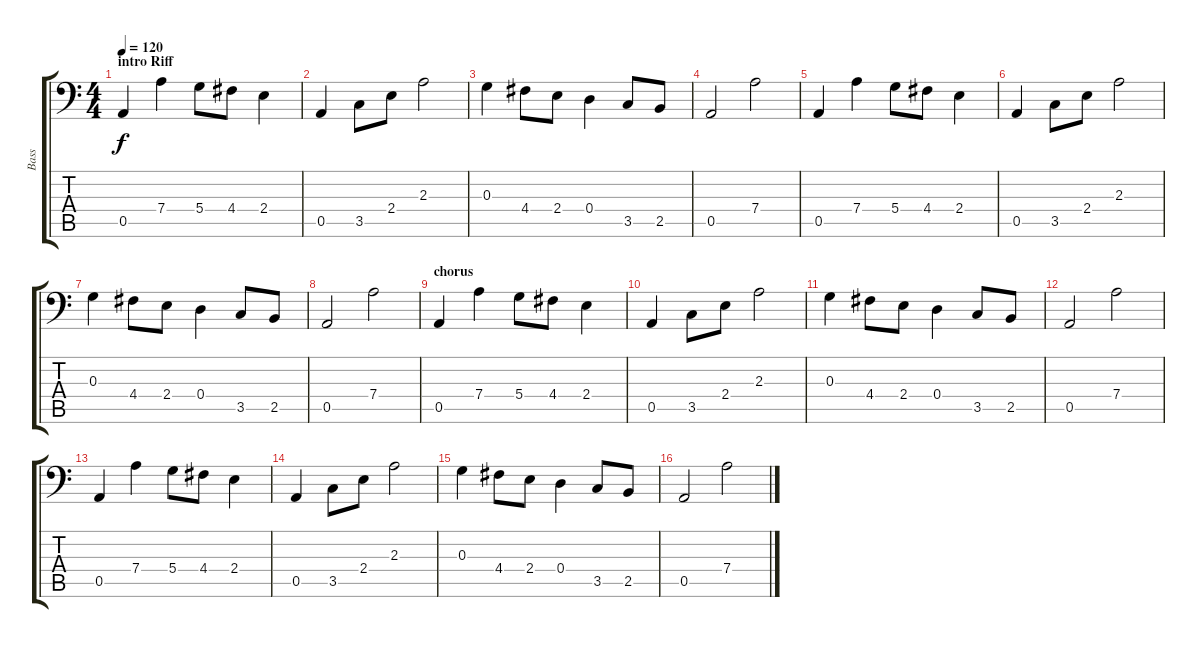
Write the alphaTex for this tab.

\track ("Bass" "Bass") {instrument electricbassfinger}
\staff {score tabs}
\tuning (E3 B2 G2 D2 A1 E1) {hide}
\ts (4 4)
\section ("" "intro Riff")
\tempo 120
\clef f4
\ks c
0.5.4{dy f} 7.4.4 5.4.8 4.4.8 2.4.4 |
0.5.4 3.5.8 2.4.8 2.3.2 |
0.3.4 4.4.8 2.4.8 0.4.4 3.5.8 2.5.8 |
0.5.2 7.4.2 |
0.5.4 7.4.4 5.4.8 4.4.8 2.4.4 |
0.5.4 3.5.8 2.4.8 2.3.2 |
0.3.4 4.4.8 2.4.8 0.4.4 3.5.8 2.5.8 |
0.5.2 7.4.2 |
\section ("" "chorus")
0.5.4 7.4.4 5.4.8 4.4.8 2.4.4 |
0.5.4 3.5.8 2.4.8 2.3.2 |
0.3.4 4.4.8 2.4.8 0.4.4 3.5.8 2.5.8 |
0.5.2 7.4.2 |
0.5.4 7.4.4 5.4.8 4.4.8 2.4.4 |
0.5.4 3.5.8 2.4.8 2.3.2 |
0.3.4 4.4.8 2.4.8 0.4.4 3.5.8 2.5.8 |
0.5.2 7.4.2
